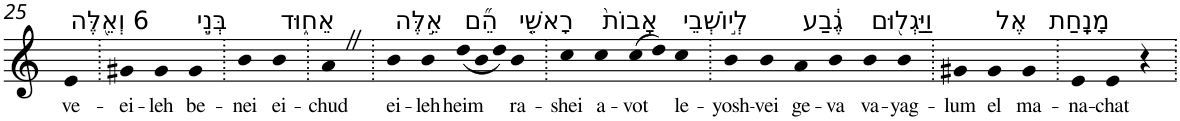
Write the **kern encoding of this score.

**kern	**text
*part1	*part1
*staff1	*staff1
*I"Piano	*
*I'Pno	*
!!LO:PB:g=z
*clefG2	*
*k[]	*
=25	=25
!LO:TX:a:t=6 וְאֵ֖לֶּה	!
!	!LO:LY:b
4e	ve-
=26.	=26.
!	!LO:LY:b
4g#X	-ei-
!	!LO:LY:b
4g#	-leh
!LO:TX:a:t=בְּנֵ֣י	!
!	!LO:LY:b
4g#	be-
=27.	=27.
!	!LO:LY:b
4b	-nei
!LO:TX:a:t=אֵח֑וּד	!
!	!LO:LY:b
4b	ei-
=28.	=28.
!	!LO:LY:b
4aZ	-chud
=29.	=29.
!LO:TX:a:t=אֵ֣לֶּה	!
!	!LO:LY:b
4b	ei-
!	!LO:LY:b
4b	-leh
*Xtuplet	*
!LO:TX:a:t=הֵ֞ם	!
!	!LO:LY:b
(<12dd	heim
12b	.
12dd)	.
!LO:TX:a:t=רָאשֵׁ֤י	!
!	!LO:LY:b
4b	ra-
=30.	=30.
!	!LO:LY:b
4cc	-shei
!LO:TX:a:t=אָבוֹת֙	!
!	!LO:LY:b
4cc	a-
!	!LO:LY:b
(>8cc	-vot
8dd)	.
!LO:TX:a:t=לְי֣וֹשְׁבֵי	!
!	!LO:LY:b
4cc	le-
=31.	=31.
!	!LO:LY:b
4b	-yosh-
!	!LO:LY:b
4b	-vei
!LO:TX:a:t=גֶ֔בַע	!
!	!LO:LY:b
4a	ge-
!	!LO:LY:b
4b	-va
!LO:TX:a:t=וַיַּגְל֖וּם	!
!	!LO:LY:b
4b	va-
!	!LO:LY:b
4b	-yag-
=32.	=32.
!	!LO:LY:b
4g#X	-lum
!LO:TX:a:t=אֶל	!
!	!LO:LY:b
4g#	el
!LO:TX:a:t=מָנָֽחַת	!
!	!LO:LY:b
4g#	ma-
=33.	=33.
!	!LO:LY:b
4e	-na-
!	!LO:LY:b
4e	-chat
4r	.
=.	=.
*-	*-
